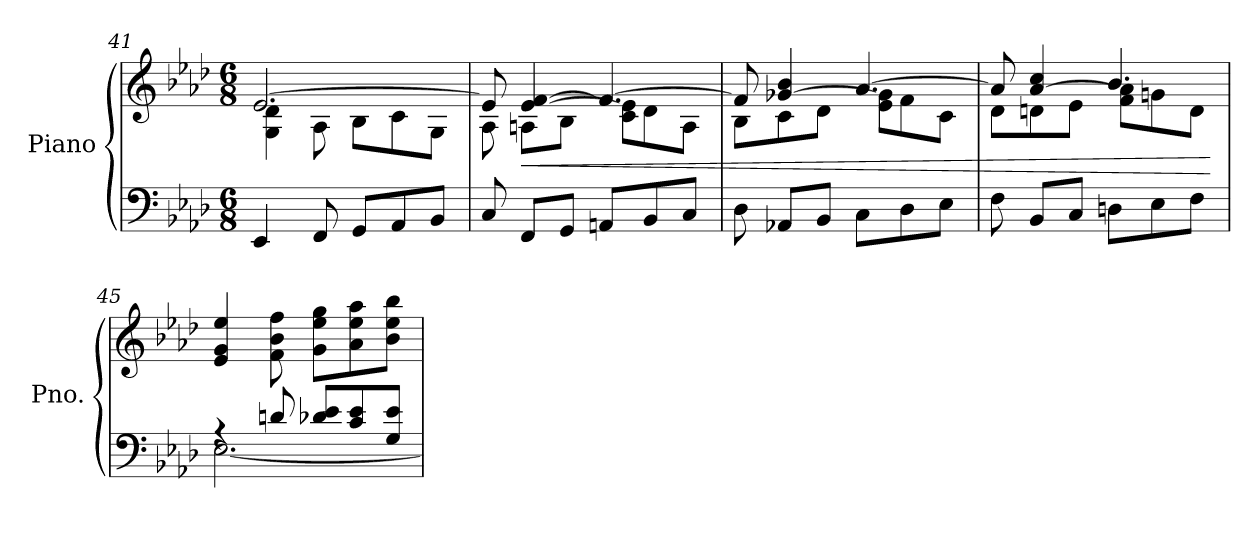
**kern	**kern	**dynam
*part1	*part1	*part1
*staff2	*staff1	*staff1/2
*I"Piano	*	*
*I'Pno.	*	*
*clefF4	*clefG2	*
*k[b-e-a-d-]	*k[b-e-a-d-]	*
*M6/8	*M6/8	*
=41	=41	=41
*	*^	*
4EE-/	[2.e-/	4G\ 4d-\	.
8FF/	.	8A-\	.
8GG/L	.	8B-\L	.
8AA-/	.	8c\	.
8BB-/J	.	8G\J	.
=42	=42	=42	=42
8C/	8e-/]	8A-\	.
!	!	!	!LO:HP:b
8FF/L	[4e-/ [4f/	8An\L	<
8GG/J	.	8B-\J	.
8AAn/L	4.f/_	8c\ 8e-\]L	.
8BB-/	.	8d-\	.
8C/J	.	8A\J	.
=43	=43	=43	=43
8D-\	8f/]	8B-\L	.
8AA-X/L	[4g-X/ 4b-/	8c\	.
8BB-/J	.	8d-\J	.
8C\L	[4.a-/	8e-\ 8g-\]L	.
8D-\	.	8f\	.
8E-\J	.	8c\J	.
=44	=44	=44	=44
8F\	8a-/]	8d-\L	.
8BB-/L	[4a-/ 4cc/	8dn\	.
8C/J	.	8e-\J	.
8Dn\L	4.b-/	8f\ 8a-\]L	.
8E-\	.	8gn\	.
8F\J	.	8d\J	.
*	*v	*v	*
.	.	[
=45	=45	=45
*^	*	*
4rA	[2.E-\	4e-/ 4g/ 4ee-/	.
8dn/	.	8f\ 8b-\ 8ff\	.
8d-X/ 8e-/L	.	8g\ 8ee-\ 8gg\L	.
8c/ 8e-/	.	8a-\ 8ee-\ 8aa-\	.
8G/ 8e-/J	.	8b-\ 8ee-\ 8bb-\J	.
*v	*v	*	*
=	=	=
*-	*-	*-
